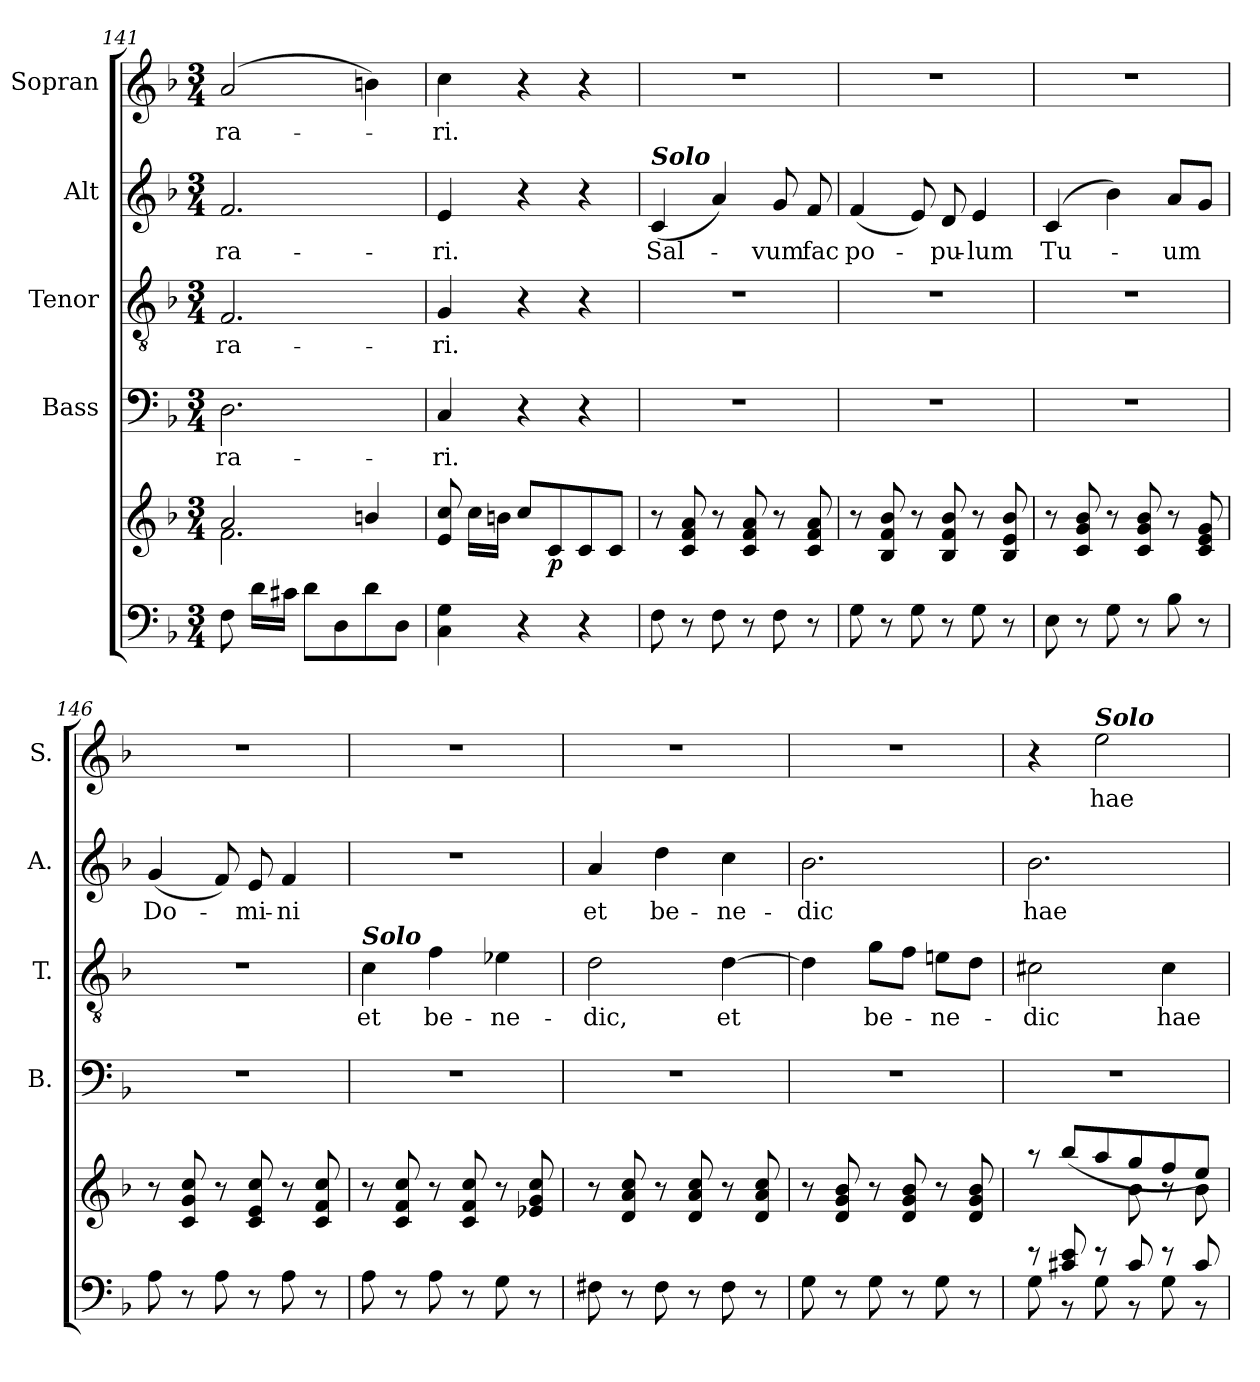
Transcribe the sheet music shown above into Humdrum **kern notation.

**kern	**kern	**dynam	**kern	**text	**kern	**text	**kern	**text	**kern	**text
*part5	*part5	*part5	*part4	*part4	*part3	*part3	*part2	*part2	*part1	*part1
*staff6	*staff5	*staff5/6	*staff4	*staff4	*staff3	*staff3	*staff2	*staff2	*staff1	*staff1
*	*	*	*I"Bass	*	*I"Tenor	*	*I"Alt	*	*I"Sopran	*
*	*	*	*I'B.	*	*I'T.	*	*I'A.	*	*I'S.	*
*clefF4	*clefG2	*	*clefF4	*	*clefGv2	*	*clefG2	*	*clefG2	*
*k[b-]	*k[b-]	*	*k[b-]	*	*k[b-]	*	*k[b-]	*	*k[b-]	*
*F:	*F:	*	*F:	*	*F:	*	*F:	*	*F:	*
*M3/4	*M3/4	*	*M3/4	*	*M3/4	*	*M3/4	*	*M3/4	*
=141	=141	=141	=141	=141	=141	=141	=141	=141	=141	=141
*	*^	*	*	*	*	*	*	*	*	*
!	!	!	!	!	!LO:LY:b	!	!LO:LY:b	!	!LO:LY:b	!	!LO:LY:b
8F\	2a/	2.f\	.	2.D\	-ra-	2.F/	-ra-	2.f/	-ra-	(2a/	-ra-
16d\LL	.	.	.	.	.	.	.	.	.	.	.
16c#X\JJ	.	.	.	.	.	.	.	.	.	.	.
8d\L	.	.	.	.	.	.	.	.	.	.	.
8D\	.	.	.	.	.	.	.	.	.	.	.
8d\	4bn/	.	.	.	.	.	.	.	.	4bn\)	.
8D\J	.	.	.	.	.	.	.	.	.	.	.
*	*v	*v	*	*	*	*	*	*	*	*	*
!!LO:LB:g=z
=142	=142	=142	=142	=142	=142	=142	=142	=142	=142	=142
!	!	!	!	!LO:LY:b	!	!LO:LY:b	!	!LO:LY:b	!	!LO:LY:b
4C\ 4G\	8e/ 8cc/	.	4C/	-ri.	4G/	-ri.	4e/	-ri.	4cc\	-ri.
.	16cc\LL	.	.	.	.	.	.	.	.	.
.	16bn\JJ	.	.	.	.	.	.	.	.	.
4r	8cc/L	.	4r	.	4r	.	4r	.	4r	.
!	!	!LO:DY:b	!	!	!	!	!	!	!	!
.	8c/	p	.	.	.	.	.	.	.	.
4r	8c/	.	4r	.	4r	.	4r	.	4r	.
.	8c/J	.	.	.	.	.	.	.	.	.
=143	=143	=143	=143	=143	=143	=143	=143	=143	=143	=143
!	!	!	!	!	!	!	!LO:TX:a:Bi:t=Solo	!	!	!
!	!	!	!	!	!	!	!	!LO:LY:b	!	!
8F\	8r	.	2.r	.	2.r	.	(<4c/	Sal-	2.r	.
8r	8c/ 8f/ 8a/	.	.	.	.	.	.	.	.	.
8F\	8r	.	.	.	.	.	4a/)	.	.	.
8r	8c/ 8f/ 8a/	.	.	.	.	.	.	.	.	.
!	!	!	!	!	!	!	!	!LO:LY:b	!	!
8F\	8r	.	.	.	.	.	8g/	-vum	.	.
!	!	!	!	!	!	!	!	!LO:LY:b	!	!
8r	8c/ 8f/ 8a/	.	.	.	.	.	8f/	fac	.	.
=144	=144	=144	=144	=144	=144	=144	=144	=144	=144	=144
!	!	!	!	!	!	!	!	!LO:LY:b	!	!
8G\	8r	.	2.r	.	2.r	.	(<4f/	po-	2.r	.
8r	8B-/ 8f/ 8b-/	.	.	.	.	.	.	.	.	.
8G\	8r	.	.	.	.	.	8e/)	.	.	.
!	!	!	!	!	!	!	!	!LO:LY:b	!	!
8r	8B-/ 8f/ 8b-/	.	.	.	.	.	8d/	-pu-	.	.
!	!	!	!	!	!	!	!	!LO:LY:b	!	!
8G\	8r	.	.	.	.	.	4e/	-lum	.	.
8r	8B-/ 8e/ 8b-/	.	.	.	.	.	.	.	.	.
=145	=145	=145	=145	=145	=145	=145	=145	=145	=145	=145
!	!	!	!	!	!	!	!	!LO:LY:b	!	!
8E\	8r	.	2.r	.	2.r	.	(4c/	Tu-	2.r	.
8r	8c/ 8g/ 8b-/	.	.	.	.	.	.	.	.	.
8G\	8r	.	.	.	.	.	4b-\)	.	.	.
8r	8c/ 8g/ 8b-/	.	.	.	.	.	.	.	.	.
!	!	!	!	!	!	!	!	!LO:LY:b	!	!
8B-\	8r	.	.	.	.	.	8a/L	-um	.	.
8r	8c/ 8e/ 8g/	.	.	.	.	.	8g/J	.	.	.
=146	=146	=146	=146	=146	=146	=146	=146	=146	=146	=146
!	!	!	!	!	!	!	!	!LO:LY:b	!	!
8A\	8r	.	2.r	.	2.r	.	(<4g/	Do-	2.r	.
8r	8c/ 8g/ 8cc/	.	.	.	.	.	.	.	.	.
8A\	8r	.	.	.	.	.	8f/)	.	.	.
!	!	!	!	!	!	!	!	!LO:LY:b	!	!
8r	8c/ 8e/ 8cc/	.	.	.	.	.	8e/	-mi-	.	.
!	!	!	!	!	!	!	!	!LO:LY:b	!	!
8A\	8r	.	.	.	.	.	4f/	-ni	.	.
8r	8c/ 8f/ 8cc/	.	.	.	.	.	.	.	.	.
=147	=147	=147	=147	=147	=147	=147	=147	=147	=147	=147
!	!	!	!	!	!LO:TX:a:Bi:t=Solo	!	!	!	!	!
!	!	!	!	!	!	!LO:LY:b	!	!	!	!
8A\	8r	.	2.r	.	4c\	et	2.r	.	2.r	.
8r	8c/ 8f/ 8cc/	.	.	.	.	.	.	.	.	.
!	!	!	!	!	!	!LO:LY:b	!	!	!	!
8A\	8r	.	.	.	4f\	be-	.	.	.	.
8r	8c/ 8f/ 8cc/	.	.	.	.	.	.	.	.	.
!	!	!	!	!	!	!LO:LY:b	!	!	!	!
8G\	8r	.	.	.	4e-X\	-ne-	.	.	.	.
8r	8e-X/ 8g/ 8cc/	.	.	.	.	.	.	.	.	.
!!LO:PB:g=z
=148	=148	=148	=148	=148	=148	=148	=148	=148	=148	=148
!	!	!	!	!	!	!LO:LY:b	!	!LO:LY:b	!	!
8F#X\	8r	.	2.r	.	2d\	-dic,	4a/	et	2.r	.
8r	8d/ 8a/ 8cc/	.	.	.	.	.	.	.	.	.
!	!	!	!	!	!	!	!	!LO:LY:b	!	!
8F#\	8r	.	.	.	.	.	4dd\	be-	.	.
8r	8d/ 8a/ 8cc/	.	.	.	.	.	.	.	.	.
!	!	!	!	!	!	!LO:LY:b	!	!LO:LY:b	!	!
8F#\	8r	.	.	.	[4d\	et	4cc\	-ne-	.	.
8r	8d/ 8a/ 8cc/	.	.	.	.	.	.	.	.	.
=149	=149	=149	=149	=149	=149	=149	=149	=149	=149	=149
!	!	!	!	!	!	!	!	!LO:LY:b	!	!
8G\	8r	.	2.r	.	4d\]	.	2.b-\	-dic	2.r	.
8r	8d/ 8g/ 8b-/	.	.	.	.	.	.	.	.	.
!	!	!	!	!	!	!LO:LY:b	!	!	!	!
8G\	8r	.	.	.	8g\L	be-	.	.	.	.
8r	8d/ 8g/ 8b-/	.	.	.	8f\J	.	.	.	.	.
!	!	!	!	!	!	!LO:LY:b	!	!	!	!
8G\	8r	.	.	.	8en\L	-ne-	.	.	.	.
8r	8d/ 8g/ 8b-/	.	.	.	8d\J	.	.	.	.	.
=150	=150	=150	=150	=150	=150	=150	=150	=150	=150	=150
*^	*^	*	*	*	*	*	*	*	*	*
!	!	!	!	!	!	!	!	!LO:LY:b	!	!LO:LY:b	!	!
8rd	8G\	8raa	4.ryy	.	2.r	.	2c#X\	-dic	2.b-\	hae-	4r	.
8c#X/ 8e/	8r	(>8bb-/L	.	.	.	.	.	.	.	.	.	.
!	!	!	!	!	!	!	!	!	!	!	!LO:TX:a:Bi:t=Solo	!
!	!	!	!	!	!	!	!	!	!	!	!	!LO:LY:b
8rd	8G\	8aa/	.	.	.	.	.	.	.	.	2ee\	hae-
8c#/	8r	8gg/	8b-\	.	.	.	.	.	.	.	.	.
!	!	!	!	!	!	!	!	!LO:LY:b	!	!	!	!
8rd	8G\	8ff/	8ra	.	.	.	4c#\	hae-	.	.	.	.
8c#/	8r	8ee/J)	8b-\	.	.	.	.	.	.	.	.	.
*v	*v	*	*	*	*	*	*	*	*	*	*	*
*	*v	*v	*	*	*	*	*	*	*	*	*
=	=	=	=	=	=	=	=	=	=	=
*-	*-	*-	*-	*-	*-	*-	*-	*-	*-	*-
